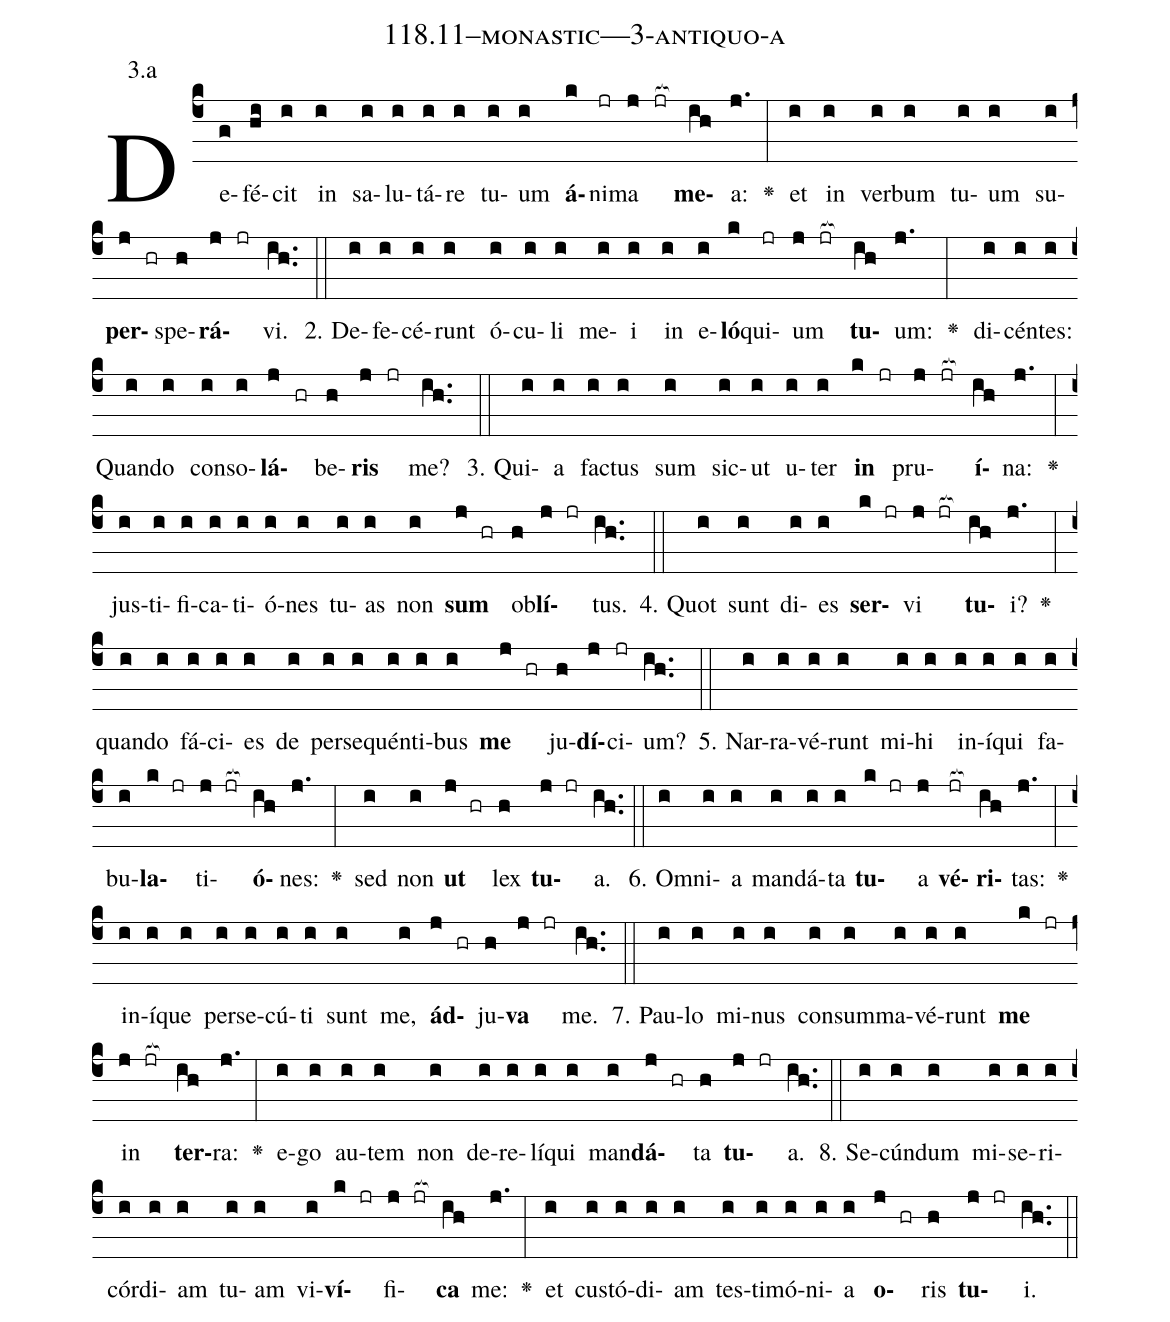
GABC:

name: 118.11--monastic---3-antiquo-a;
annotation: 3.a;
%%
(c4)De(g)fé(hi)cit(i) in(i) sa(i)lu(i)tá(i)re(i) tu(i)um(i) <b>á</b>(k)ni(jr)ma(j jr[ocb:1{]) <b>me</b>(ih[ocb:0}])a:(j.) <v>\greheightstar</v>(:) et(i) in(i) ver(i)bum(i) tu(i)um(i) su(i)<b>per</b>(j hr)spe(h)<b>rá</b>(j jr)vi.(ih..) (::)
2. De(i)fe(i)cé(i)runt(i) ó(i)cu(i)li(i) me(i)i(i) in(i) e(i)<b>ló</b>(k)qui(jr)um(j jr[ocb:1{]) <b>tu</b>(ih[ocb:0}])um:(j.) <v>\greheightstar</v>(:) di(i)cén(i)tes:(i) Quan(i)do(i) con(i)so(i)<b>lá</b>(j hr)be(h)<b>ris</b>(j jr) me?(ih..) (::)
3. Qui(i)a(i) fac(i)tus(i) sum(i) sic(i)ut(i) u(i)ter(i) <b>in</b>(k jr) pru(j jr[ocb:1{])<b>í</b>(ih[ocb:0}])na:(j.) <v>\greheightstar</v>(:) jus(i)ti(i)fi(i)ca(i)ti(i)ó(i)nes(i) tu(i)as(i) non(i) <b>sum</b>(j hr) ob(h)<b>lí</b>(j jr)tus.(ih..) (::)
4. Quot(i) sunt(i) di(i)es(i) <b>ser</b>(k jr)vi(j jr[ocb:1{]) <b>tu</b>(ih[ocb:0}])i?(j.) <v>\greheightstar</v>(:) quan(i)do(i) fá(i)ci(i)es(i) de(i) per(i)se(i)quén(i)ti(i)bus(i) <b>me</b>(j hr) ju(h)<b>dí</b>(j)ci(jr)um?(ih..) (::)
5. Nar(i)ra(i)vé(i)runt(i) mi(i)hi(i) in(i)í(i)qui(i) fa(i)bu(i)<b>la</b>(k jr)ti(j jr[ocb:1{])<b>ó</b>(ih[ocb:0}])nes:(j.) <v>\greheightstar</v>(:) sed(i) non(i) <b>ut</b>(j hr) lex(h) <b>tu</b>(j jr)a.(ih..) (::)
6. Om(i)ni(i)a(i) man(i)dá(i)ta(i) <b>tu</b>(k jr)a(j) <b>vé</b>(jr[ocb:1{])<b>ri</b>(ih[ocb:0}])tas:(j.) <v>\greheightstar</v>(:) in(i)í(i)que(i) per(i)se(i)cú(i)ti(i) sunt(i) me,(i) <b>ád</b>(j hr)ju(h)<b>va</b>(j jr) me.(ih..) (::)
7. Pau(i)lo(i) mi(i)nus(i) con(i)sum(i)ma(i)vé(i)runt(i) <b>me</b>(k jr) in(j jr[ocb:1{]) <b>ter</b>(ih[ocb:0}])ra:(j.) <v>\greheightstar</v>(:) e(i)go(i) au(i)tem(i) non(i) de(i)re(i)lí(i)qui(i) man(i)<b>dá</b>(j hr)ta(h) <b>tu</b>(j jr)a.(ih..) (::)
8. Se(i)cún(i)dum(i) mi(i)se(i)ri(i)cór(i)di(i)am(i) tu(i)am(i) vi(i)<b>ví</b>(k jr)fi(j jr[ocb:1{])<b>ca</b>(ih[ocb:0}]) me:(j.) <v>\greheightstar</v>(:) et(i) cus(i)tó(i)di(i)am(i) tes(i)ti(i)mó(i)ni(i)a(i) <b>o</b>(j hr)ris(h) <b>tu</b>(j jr)i.(ih..) (::)
